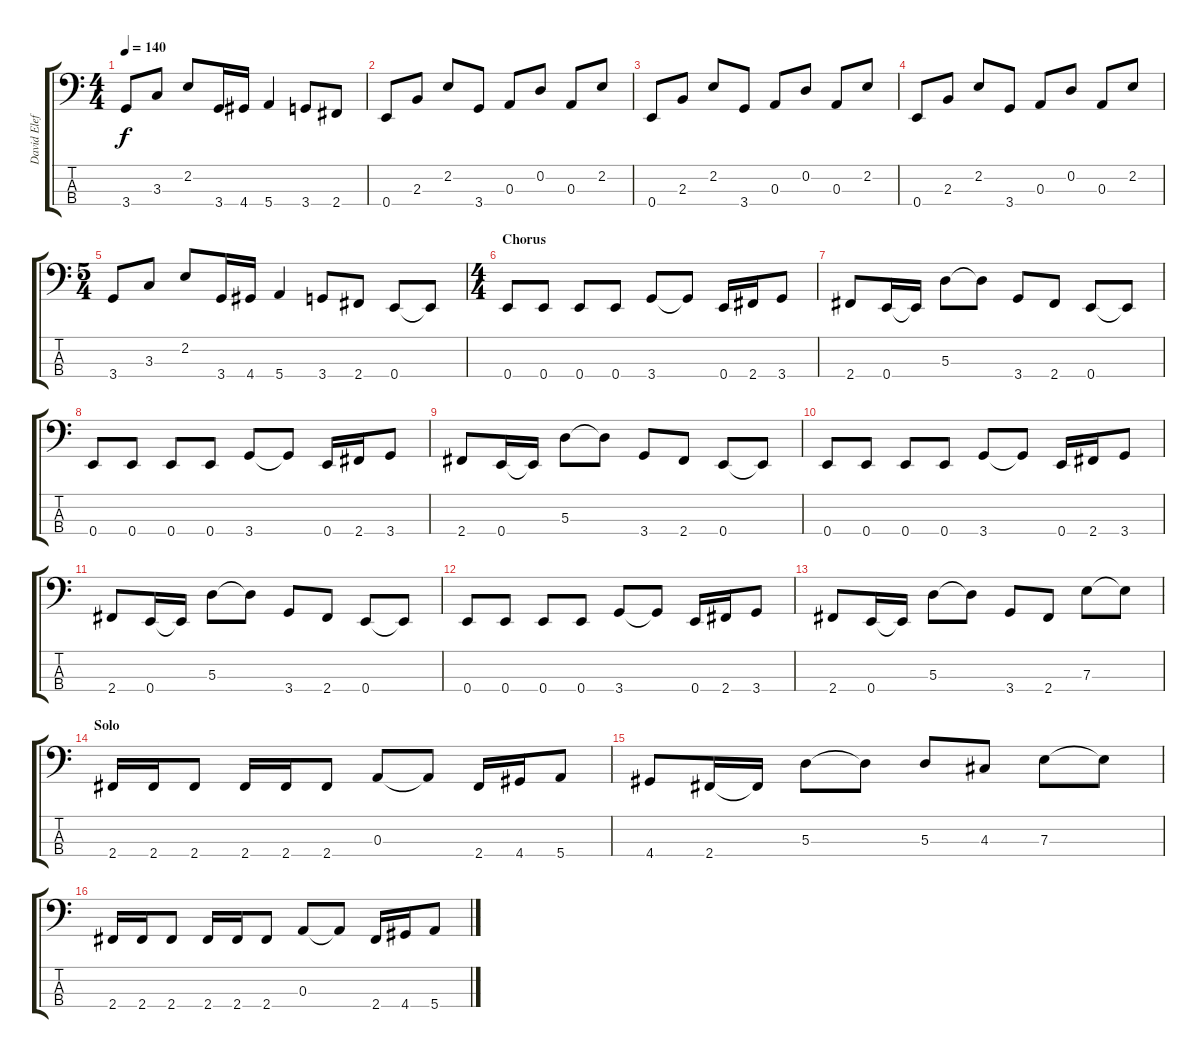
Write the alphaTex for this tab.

\track ("David Eleffson" "David Elef") {instrument electricbasspick}
\staff {score tabs}
\tuning (G2 D2 A1 E1) {hide}
\ts (4 4)
\tempo 140
\clef f4
\ks c
3.4.8{dy f} 3.3.8 2.2.8 3.4.16 4.4.16 5.4.4 3.4.8 2.4.8 |
0.4.8 2.3.8 2.2.8 3.4.8 0.3.8 0.2.8 0.3.8 2.2.8 |
0.4.8 2.3.8 2.2.8 3.4.8 0.3.8 0.2.8 0.3.8 2.2.8 |
0.4.8 2.3.8 2.2.8 3.4.8 0.3.8 0.2.8 0.3.8 2.2.8 |
\ts (5 4)
3.4.8 3.3.8 2.2.8 3.4.16 4.4.16 5.4.4 3.4.8 2.4.8 0.4.8 0.4{t}.8 |
\ts (4 4)
\section ("" "Chorus")
0.4.8 0.4.8 0.4.8 0.4.8 3.4.8 3.4{t}.8 0.4.16 2.4.16 3.4.8 |
2.4.8 0.4.16 0.4{t}.16 5.3.8 5.3{t}.8 3.4.8 2.4.8 0.4.8 0.4{t}.8 |
0.4.8 0.4.8 0.4.8 0.4.8 3.4.8 3.4{t}.8 0.4.16 2.4.16 3.4.8 |
2.4.8 0.4.16 0.4{t}.16 5.3.8 5.3{t}.8 3.4.8 2.4.8 0.4.8 0.4{t}.8 |
0.4.8 0.4.8 0.4.8 0.4.8 3.4.8 3.4{t}.8 0.4.16 2.4.16 3.4.8 |
2.4.8 0.4.16 0.4{t}.16 5.3.8 5.3{t}.8 3.4.8 2.4.8 0.4.8 0.4{t}.8 |
0.4.8 0.4.8 0.4.8 0.4.8 3.4.8 3.4{t}.8 0.4.16 2.4.16 3.4.8 |
2.4.8 0.4.16 0.4{t}.16 5.3.8 5.3{t}.8 3.4.8 2.4.8 7.3.8 7.3{t}.8 |
\section ("" "Solo")
2.4.16 2.4.16 2.4.8 2.4.16 2.4.16 2.4.8 0.3.8 0.3{t}.8 2.4.16 4.4.16 5.4.8 |
4.4.8 2.4.16 2.4{t}.16 5.3.8 5.3{t}.8 5.3.8 4.3.8 7.3.8 7.3{t}.8 |
2.4.16 2.4.16 2.4.8 2.4.16 2.4.16 2.4.8 0.3.8 0.3{t}.8 2.4.16 4.4.16 5.4.8
